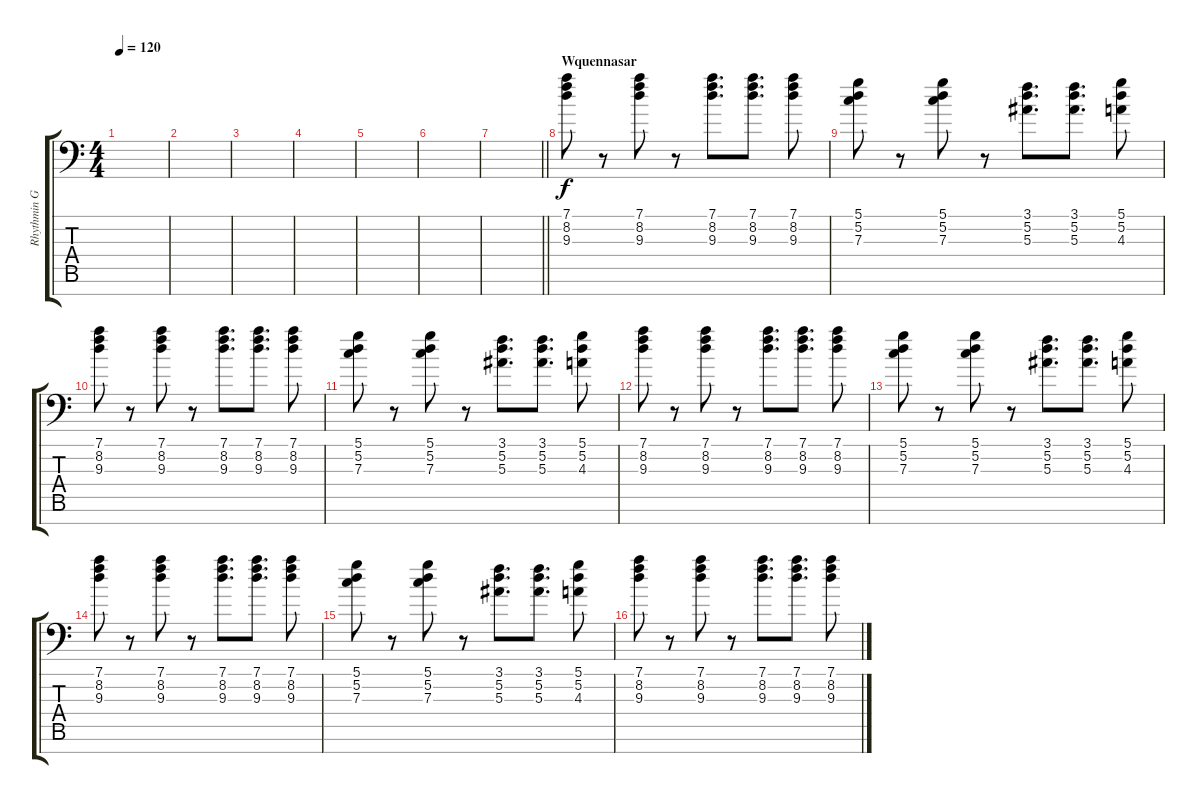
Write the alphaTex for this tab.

\track ("Rhythmin Guitar #1" "Rhythmin G") {instrument overdrivenguitar}
\staff {score tabs}
\tuning (D4 A3 F3 C3 G2 D2 G1) {hide}
\ts (4 4)
\tempo 120
\clef f4
\ks c
|
|
|
|
|
|
\barLineRight lightlight
|
\section ("" "Wquennasar")
(7.1 8.2 9.3).8 r.8 (7.1 8.2 9.3).8 r.8 (7.1 8.2 9.3).8{d} (7.1 8.2 9.3).8{d} (7.1 8.2 9.3).8 |
(5.1 5.2 7.3).8 r.8 (5.1 5.2 7.3).8 r.8 (3.1 5.2 5.3).8{d} (3.1 5.2 5.3).8{d} (5.1 5.2 4.3).8 |
(7.1 8.2 9.3).8 r.8 (7.1 8.2 9.3).8 r.8 (7.1 8.2 9.3).8{d} (7.1 8.2 9.3).8{d} (7.1 8.2 9.3).8 |
(5.1 5.2 7.3).8 r.8 (5.1 5.2 7.3).8 r.8 (3.1 5.2 5.3).8{d} (3.1 5.2 5.3).8{d} (5.1 5.2 4.3).8 |
(7.1 8.2 9.3).8 r.8 (7.1 8.2 9.3).8 r.8 (7.1 8.2 9.3).8{d} (7.1 8.2 9.3).8{d} (7.1 8.2 9.3).8 |
(5.1 5.2 7.3).8 r.8 (5.1 5.2 7.3).8 r.8 (3.1 5.2 5.3).8{d} (3.1 5.2 5.3).8{d} (5.1 5.2 4.3).8 |
(7.1 8.2 9.3).8 r.8 (7.1 8.2 9.3).8 r.8 (7.1 8.2 9.3).8{d} (7.1 8.2 9.3).8{d} (7.1 8.2 9.3).8 |
(5.1 5.2 7.3).8 r.8 (5.1 5.2 7.3).8 r.8 (3.1 5.2 5.3).8{d} (3.1 5.2 5.3).8{d} (5.1 5.2 4.3).8 |
(7.1 8.2 9.3).8 r.8 (7.1 8.2 9.3).8 r.8 (7.1 8.2 9.3).8{d} (7.1 8.2 9.3).8{d} (7.1 8.2 9.3).8
